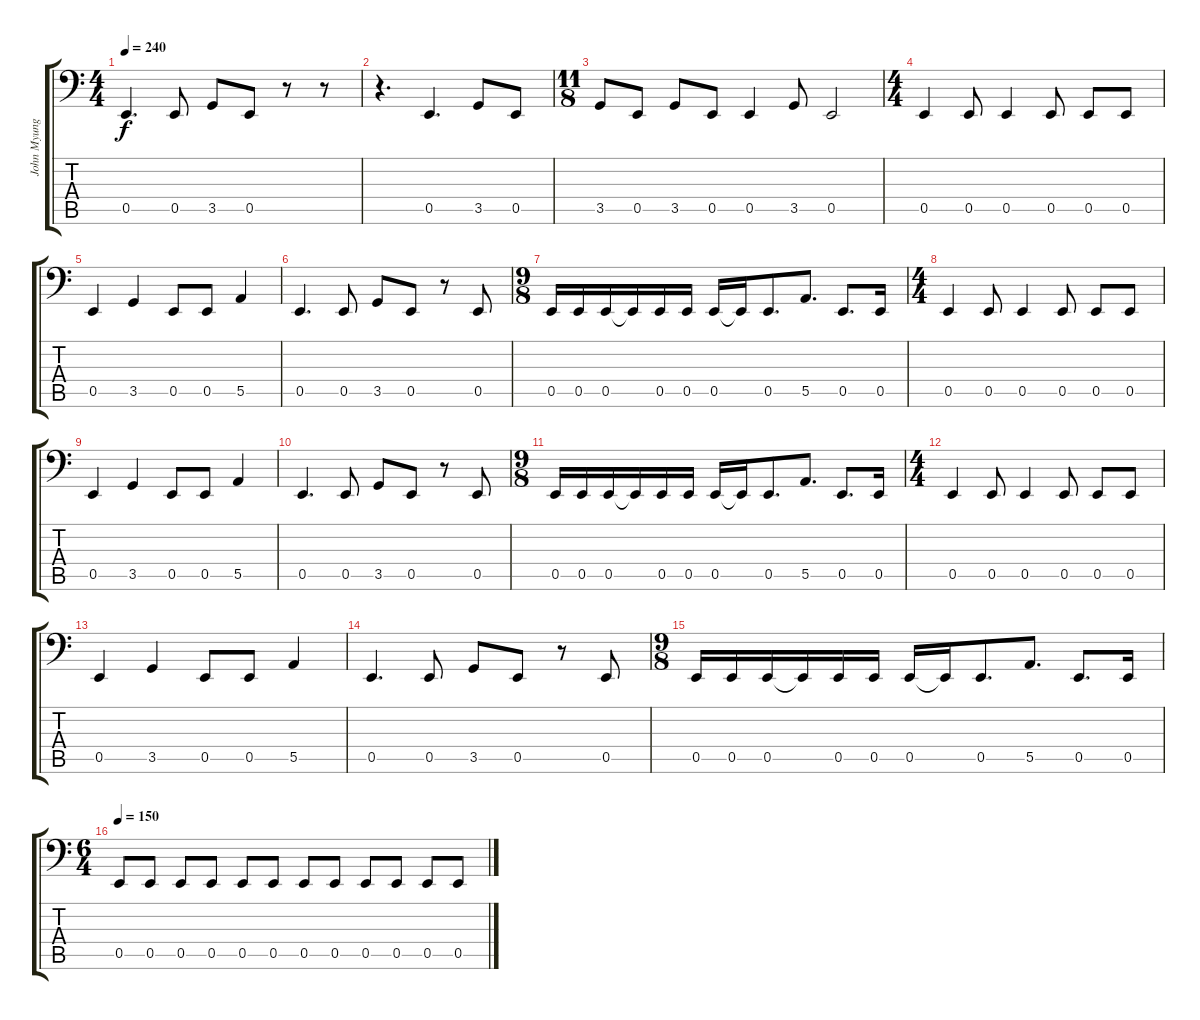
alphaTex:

\track ("John Myung" "John Myung") {instrument electricbassfinger}
\staff {score tabs}
\tuning (C3 G2 D2 A1 E1 B0) {hide}
\ts (4 4)
\tempo 240
\clef f4
\ks c
0.5.4{d dy f} 0.5.8 3.5.8 0.5.8 r.8 r.8 |
r.4{d} 0.5.4{d} 3.5.8 0.5.8 |
\ts (11 8)
3.5.8 0.5.8 3.5.8 0.5.8 0.5.4 3.5.8 0.5.2 |
\ts (4 4)
0.5.4 0.5.8 0.5.4 0.5.8 0.5.8 0.5.8 |
0.5.4 3.5.4 0.5.8 0.5.8 5.5.4 |
0.5.4{d} 0.5.8 3.5.8 0.5.8 r.8 0.5.8 |
\ts (9 8)
0.5.16 0.5.16 0.5.16 0.5{t}.16 0.5.16 0.5.16 0.5.16 0.5{t}.16 0.5.8{d} 5.5.8{d} 0.5.8{d} 0.5.16 |
\ts (4 4)
0.5.4 0.5.8 0.5.4 0.5.8 0.5.8 0.5.8 |
0.5.4 3.5.4 0.5.8 0.5.8 5.5.4 |
0.5.4{d} 0.5.8 3.5.8 0.5.8 r.8 0.5.8 |
\ts (9 8)
0.5.16 0.5.16 0.5.16 0.5{t}.16 0.5.16 0.5.16 0.5.16 0.5{t}.16 0.5.8{d} 5.5.8{d} 0.5.8{d} 0.5.16 |
\ts (4 4)
0.5.4 0.5.8 0.5.4 0.5.8 0.5.8 0.5.8 |
0.5.4 3.5.4 0.5.8 0.5.8 5.5.4 |
0.5.4{d} 0.5.8 3.5.8 0.5.8 r.8 0.5.8 |
\ts (9 8)
0.5.16 0.5.16 0.5.16 0.5{t}.16 0.5.16 0.5.16 0.5.16 0.5{t}.16 0.5.8{d} 5.5.8{d} 0.5.8{d} 0.5.16 |
\ts (6 4)
\tempo 150
0.5.8 0.5.8 0.5.8 0.5.8 0.5.8 0.5.8 0.5.8 0.5.8 0.5.8 0.5.8 0.5.8 0.5.8
